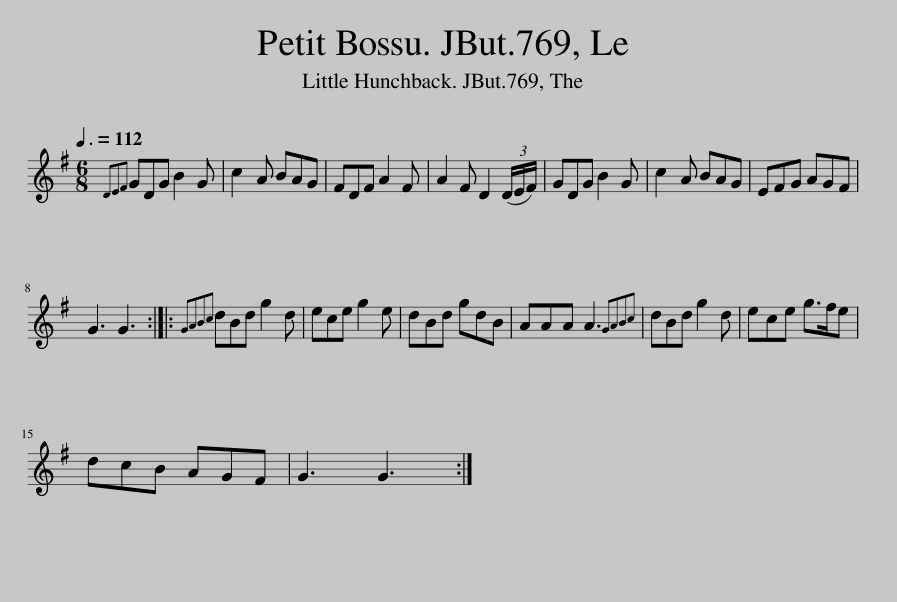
X:1
L:1/8
Q:3/8=112
M:6/8
I:linebreak $
K:G
V:1 treble
V:1
{DEF} GDG B2 G | c2 A BAG | FDF A2 F | A2 F D2 (3(D/E/F/) | GDG B2 G | %5
 c2 A BAG | EFG AGF |$ G3 G3 ::{GABc} dBd g2 d | ece g2 e | %10
 dBd gdB | AAA A3{GABc} | dBd g2 d | ece g>fe |$ dcB AGF | %15
 G3 G3 :| %16
